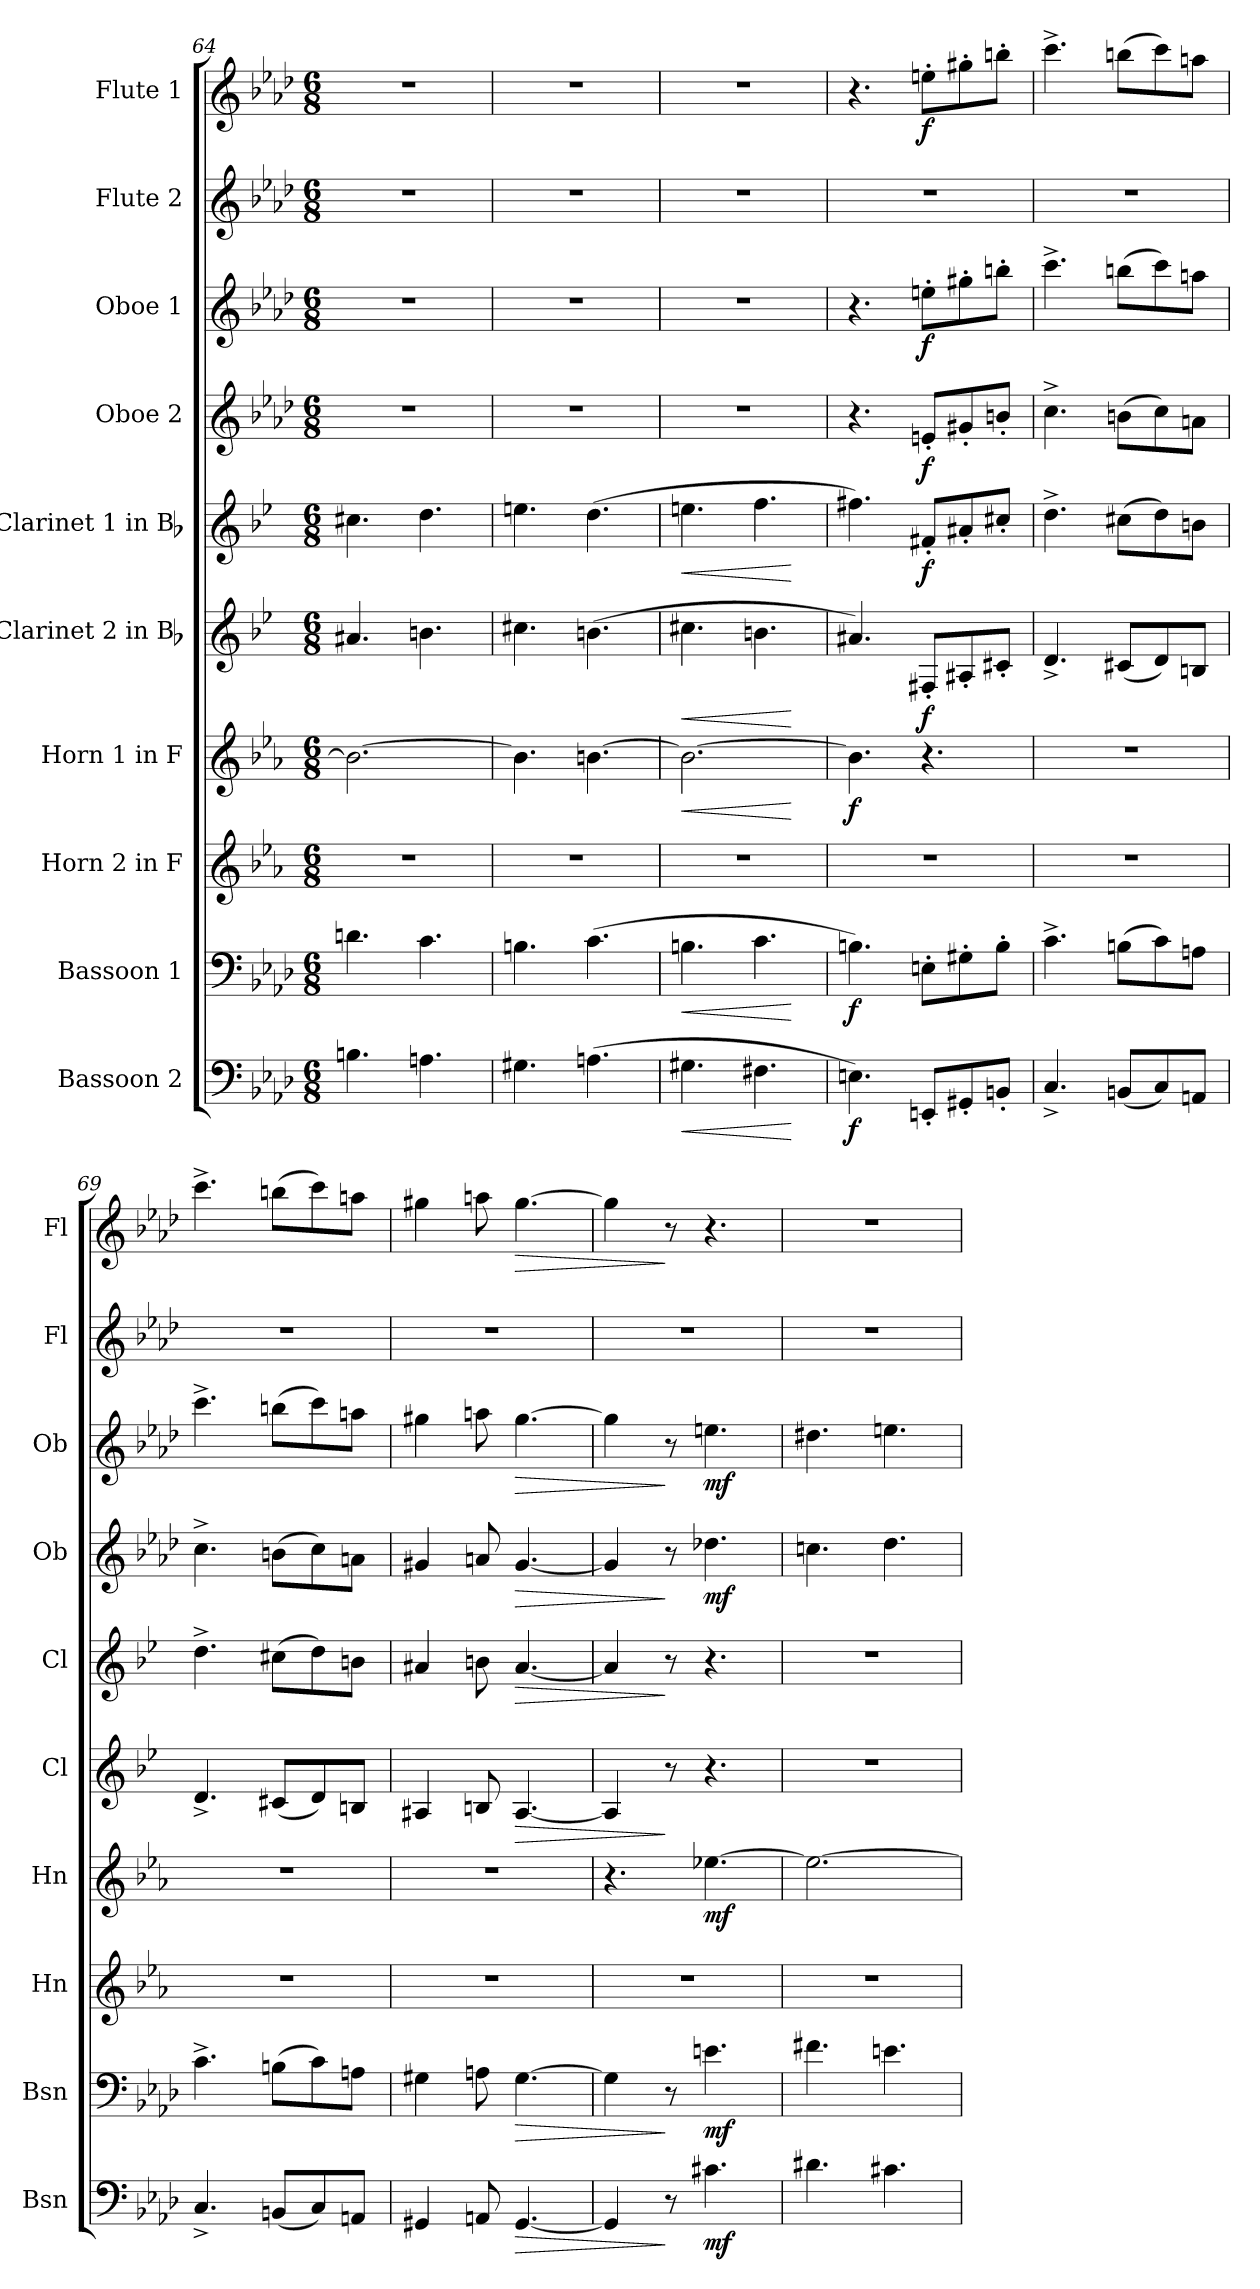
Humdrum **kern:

**kern	**dynam	**kern	**dynam	**kern	**kern	**dynam	**kern	**dynam	**kern	**dynam	**kern	**dynam	**kern	**dynam	**kern	**kern	**dynam
*part10	*part10	*part9	*part9	*part8	*part7	*part7	*part6	*part6	*part5	*part5	*part4	*part4	*part3	*part3	*part2	*part1	*part1
*staff10	*staff10	*staff9	*staff9	*staff8	*staff7	*staff7	*staff6	*staff6	*staff5	*staff5	*staff4	*staff4	*staff3	*staff3	*staff2	*staff1	*staff1
*I"Bassoon 2	*	*I"Bassoon 1	*	*I"Horn 2 in F	*I"Horn 1 in F	*	*I"Clarinet 2 in Bb	*	*I"Clarinet 1 in Bb	*	*I"Oboe 2	*	*I"Oboe 1	*	*I"Flute 2	*I"Flute 1	*
*I'Bsn	*	*I'Bsn	*	*I'Hn	*I'Hn	*	*I'Cl	*	*I'Cl	*	*I'Ob	*	*I'Ob	*	*I'Fl	*I'Fl	*
!!LO:PB:g=z
*clefF4	*	*clefF4	*	*clefG2	*clefG2	*	*clefG2	*	*clefG2	*	*clefG2	*	*clefG2	*	*clefG2	*clefG2	*
*	*	*	*	*ITrd4c7	*ITrd4c7	*	*ITrd1c2	*	*ITrd1c2	*	*	*	*	*	*	*	*
*k[b-e-a-d-]	*	*k[b-e-a-d-]	*	*k[b-e-a-d-]	*k[b-e-a-d-]	*	*k[b-e-a-d-]	*	*k[b-e-a-d-]	*	*k[b-e-a-d-]	*	*k[b-e-a-d-]	*	*k[b-e-a-d-]	*k[b-e-a-d-]	*
*M6/8	*	*M6/8	*	*M6/8	*M6/8	*	*M6/8	*	*M6/8	*	*M6/8	*	*M6/8	*	*M6/8	*M6/8	*
=64	=64	=64	=64	=64	=64	=64	=64	=64	=64	=64	=64	=64	=64	=64	=64	=64	=64
4.Bn\	.	4.dn\	.	2.r	2.e\_	.	4.g#X/	.	4.bn\	.	2.r	.	2.r	.	2.r	2.r	.
4.An\	.	4.c\	.	.	.	.	4.an\	.	4.cc\	.	.	.	.	.	.	.	.
=65	=65	=65	=65	=65	=65	=65	=65	=65	=65	=65	=65	=65	=65	=65	=65	=65	=65
4.G#X\	.	4.Bn\	.	2.r	4.e\]	.	4.bn\	.	4.ddn\	.	2.r	.	2.r	.	2.r	2.r	.
(4.An\	.	(4.c\	.	.	[4.en\	.	(4.an\	.	(4.cc\	.	.	.	.	.	.	.	.
=66	=66	=66	=66	=66	=66	=66	=66	=66	=66	=66	=66	=66	=66	=66	=66	=66	=66
!	!LO:HP:b	!	!LO:HP:b	!	!	!LO:HP:b	!	!LO:HP:b	!	!LO:HP:b	!	!	!	!	!	!	!
4.G#X\	<	4.Bn\	<	2.r	2.e\_	<	4.bn\	<	4.ddn\	<	2.r	.	2.r	.	2.r	2.r	.
4.F#X\	.	4.c\	.	.	.	.	4.an\	.	4.ee-\	.	.	.	.	.	.	.	.
.	[	.	[	.	.	[	.	[	.	[	.	.	.	.	.	.	.
=67	=67	=67	=67	=67	=67	=67	=67	=67	=67	=67	=67	=67	=67	=67	=67	=67	=67
!	!LO:DY:b	!	!LO:DY:b	!	!	!LO:DY:b	!	!	!	!	!	!	!	!	!	!	!
4.En\)	f	4.Bn\)	f	2.r	4.e\]	f	4.g#X/)	.	4.een\)	.	4.r	.	4.r	.	2.r	4.r	.
!	!	!	!	!	!	!	!	!LO:DY:b	!	!LO:DY:b	!	!LO:DY:b	!	!LO:DY:b	!	!	!LO:DY:b
8EEn'/L	.	8En'\L	.	.	4.r	.	8En'/L	f	8en'/L	f	8en'/L	f	8een'\L	f	.	8een'\L	f
8GG#X'/	.	8G#X'\	.	.	.	.	8G#X'/	.	8g#X'/	.	8g#X'/	.	8gg#X'\	.	.	8gg#X'\	.
8BBn'/J	.	8B'\J	.	.	.	.	8Bn'/J	.	8bn'/J	.	8bn'/J	.	8bbn'\J	.	.	8bbn'\J	.
=68	=68	=68	=68	=68	=68	=68	=68	=68	=68	=68	=68	=68	=68	=68	=68	=68	=68
4.C^/	.	4.c^\	.	2.r	2.r	.	4.c^/	.	4.cc^\	.	4.cc^\	.	4.ccc^\	.	2.r	4.ccc^\	.
(8BBn/L	.	(8Bn\L	.	.	.	.	(8Bn/L	.	(8bn\L	.	(8bn\L	.	(8bbn\L	.	.	(8bbn\L	.
8C/)	.	8c\)	.	.	.	.	8c/)	.	8cc\)	.	8cc\)	.	8ccc\)	.	.	8ccc\)	.
8AAn/J	.	8An\J	.	.	.	.	8An/J	.	8an\J	.	8an\J	.	8aan\J	.	.	8aan\J	.
=69	=69	=69	=69	=69	=69	=69	=69	=69	=69	=69	=69	=69	=69	=69	=69	=69	=69
4.C^/	.	4.c^\	.	2.r	2.r	.	4.c^/	.	4.cc^\	.	4.cc^\	.	4.ccc^\	.	2.r	4.ccc^\	.
(8BBn/L	.	(8Bn\L	.	.	.	.	(8Bn/L	.	(8bn\L	.	(8bn\L	.	(8bbn\L	.	.	(8bbn\L	.
8C/)	.	8c\)	.	.	.	.	8c/)	.	8cc\)	.	8cc\)	.	8ccc\)	.	.	8ccc\)	.
8AAn/J	.	8An\J	.	.	.	.	8An/J	.	8an\J	.	8an\J	.	8aan\J	.	.	8aan\J	.
=70	=70	=70	=70	=70	=70	=70	=70	=70	=70	=70	=70	=70	=70	=70	=70	=70	=70
4GG#X/	.	4G#X\	.	2.r	2.r	.	4G#X/	.	4g#X/	.	4g#X/	.	4gg#X\	.	2.r	4gg#X\	.
8AAn/	.	8An\	.	.	.	.	8An/	.	8an\	.	8an/	.	8aan\	.	.	8aan\	.
!	!LO:HP:b	!	!LO:HP:b	!	!	!	!	!LO:HP:b	!	!LO:HP:b	!	!LO:HP:b	!	!LO:HP:b	!	!	!LO:HP:b
[4.GG#/	>	[4.G#\	>	.	.	.	[4.G#/	>	[4.g#/	>	[4.g#/	>	[4.gg#\	>	.	[4.gg#\	>
=71	=71	=71	=71	=71	=71	=71	=71	=71	=71	=71	=71	=71	=71	=71	=71	=71	=71
4GG#/]	.	4G#\]	.	2.r	4.r	.	4G#/]	.	4g#/]	.	4g#/]	.	4gg#\]	.	2.r	4gg#\]	.
8r	]	8r	]	.	.	.	8r	]	8r	]	8r	]	8r	]	.	8r	]
!	!LO:DY:b	!	!LO:DY:b	!	!	!LO:DY:b	!	!	!	!	!	!LO:DY:b	!	!LO:DY:b	!	!	!
4.c#X\	mf	4.en\	mf	.	[4.a-X\	mf	4.r	.	4.r	.	4.dd-X\	mf	4.een\	mf	.	4.r	.
=72	=72	=72	=72	=72	=72	=72	=72	=72	=72	=72	=72	=72	=72	=72	=72	=72	=72
4.d#X\	.	4.f#X\	.	2.r	2.a-\_	.	2.r	.	2.r	.	4.ccn\	.	4.dd#X\	.	2.r	2.r	.
4.c#X\	.	4.en\	.	.	.	.	.	.	.	.	4.dd-\	.	4.een\	.	.	.	.
=	=	=	=	=	=	=	=	=	=	=	=	=	=	=	=	=	=
*-	*-	*-	*-	*-	*-	*-	*-	*-	*-	*-	*-	*-	*-	*-	*-	*-	*-
